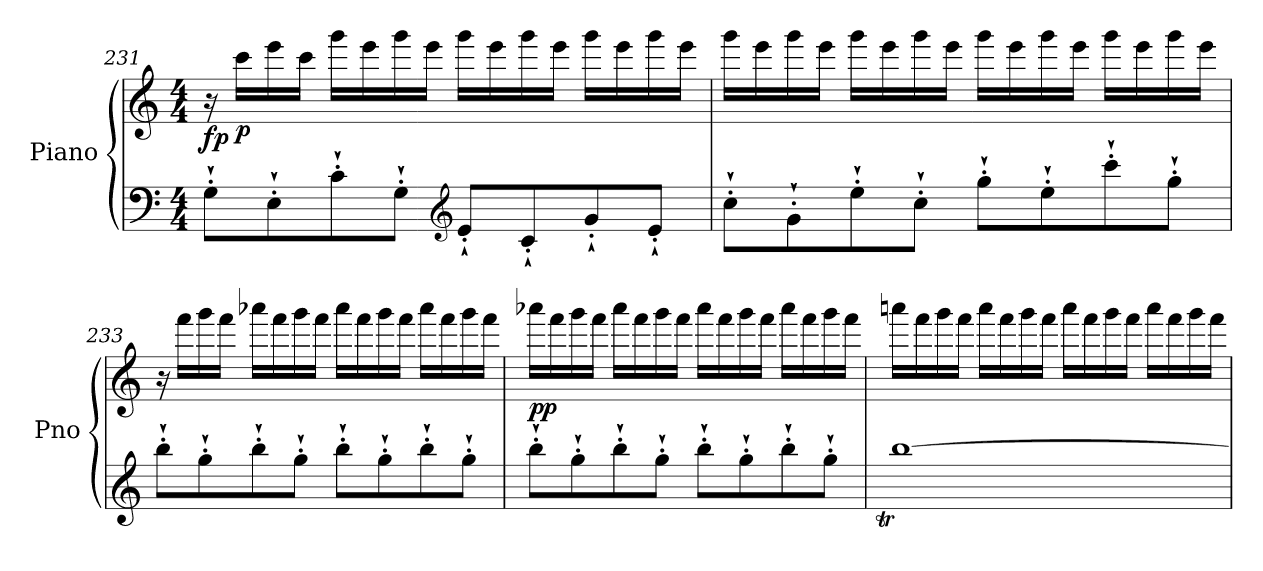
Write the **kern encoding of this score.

**kern	**kern	**dynam
*part1	*part1	*part1
*staff2	*staff1	*staff1/2
*I"Piano	*	*
*I'Pno	*	*
*clefF4	*clefG2	*
*k[]	*k[]	*
*M4/4	*M4/4	*
=231	=231	=231
!	!	!LO:DY:b
8G`'\L	16r	fp
!	!	!LO:DY:b
.	16ccc\LL	p
8E`'\	16eee\	.
.	16ccc\JJ	.
8c`'\	16ggg\LL	.
.	16eee\	.
8G`'\J	16ggg\	.
.	16eee\JJ	.
*clefG2	*	*
8e`'/L	16ggg\LL	.
.	16eee\	.
8c`'/	16ggg\	.
.	16eee\JJ	.
8g`'/	16ggg\LL	.
.	16eee\	.
8e`'/J	16ggg\	.
.	16eee\JJ	.
!!LO:PB:g=z
=232	=232	=232
8cc`'\L	16ggg\LL	.
.	16eee\	.
8g`'\	16ggg\	.
.	16eee\JJ	.
8ee`'\	16ggg\LL	.
.	16eee\	.
8cc`'\J	16ggg\	.
.	16eee\JJ	.
8gg`'\L	16ggg\LL	.
.	16eee\	.
8ee`'\	16ggg\	.
.	16eee\JJ	.
8ccc`'\	16ggg\LL	.
.	16eee\	.
8gg`'\J	16ggg\	.
.	16eee\JJ	.
=233	=233	=233
!	!	!LO:DY:b
8bb`'\L	16r	other-dynamics
.	16fff\LL	.
8gg`'\	16ggg\	.
.	16fff\JJ	.
8bb`'\	16aaa-X\LL	.
.	16fff\	.
8gg`'\J	16ggg\	.
.	16fff\JJ	.
8bb`'\L	16aaa-\LL	.
.	16fff\	.
8gg`'\	16ggg\	.
.	16fff\JJ	.
8bb`'\	16aaa-\LL	.
.	16fff\	.
8gg`'\J	16ggg\	.
.	16fff\JJ	.
!!LO:LB:g=z
=234	=234	=234
!	!	!LO:DY:b
8bb`'\L	16aaa-X\LL	pp
.	16fff\	.
8gg`'\	16ggg\	.
.	16fff\JJ	.
8bb`'\	16aaa-\LL	.
.	16fff\	.
8gg`'\J	16ggg\	.
.	16fff\JJ	.
8bb`'\L	16aaa-\LL	.
.	16fff\	.
8gg`'\	16ggg\	.
.	16fff\JJ	.
8bb`'\	16aaa-\LL	.
.	16fff\	.
8gg`'\J	16ggg\	.
.	16fff\JJ	.
=235	=235	=235
*^	*	*
!	!	!	!LO:DY:b
[1bb	16bbtyy	16aaan\LL	other-dynamics
.	16cccyy	16fff\	.
.	16bbyy	16ggg\	.
.	16cccyy	16fff\JJ	.
.	16bbyy	16aaa\LL	.
.	16cccyy	16fff\	.
.	16bbyy	16ggg\	.
.	16cccyy	16fff\JJ	.
.	16bbyy	16aaa\LL	.
.	16cccyy	16fff\	.
.	16bbyy	16ggg\	.
.	16cccyy	16fff\JJ	.
.	16bbyy	16aaa\LL	.
.	16cccyy	16fff\	.
.	16bbyy	16ggg\	.
.	16cccyy	16fff\JJ	.
*v	*v	*	*
=	=	=
*-	*-	*-
